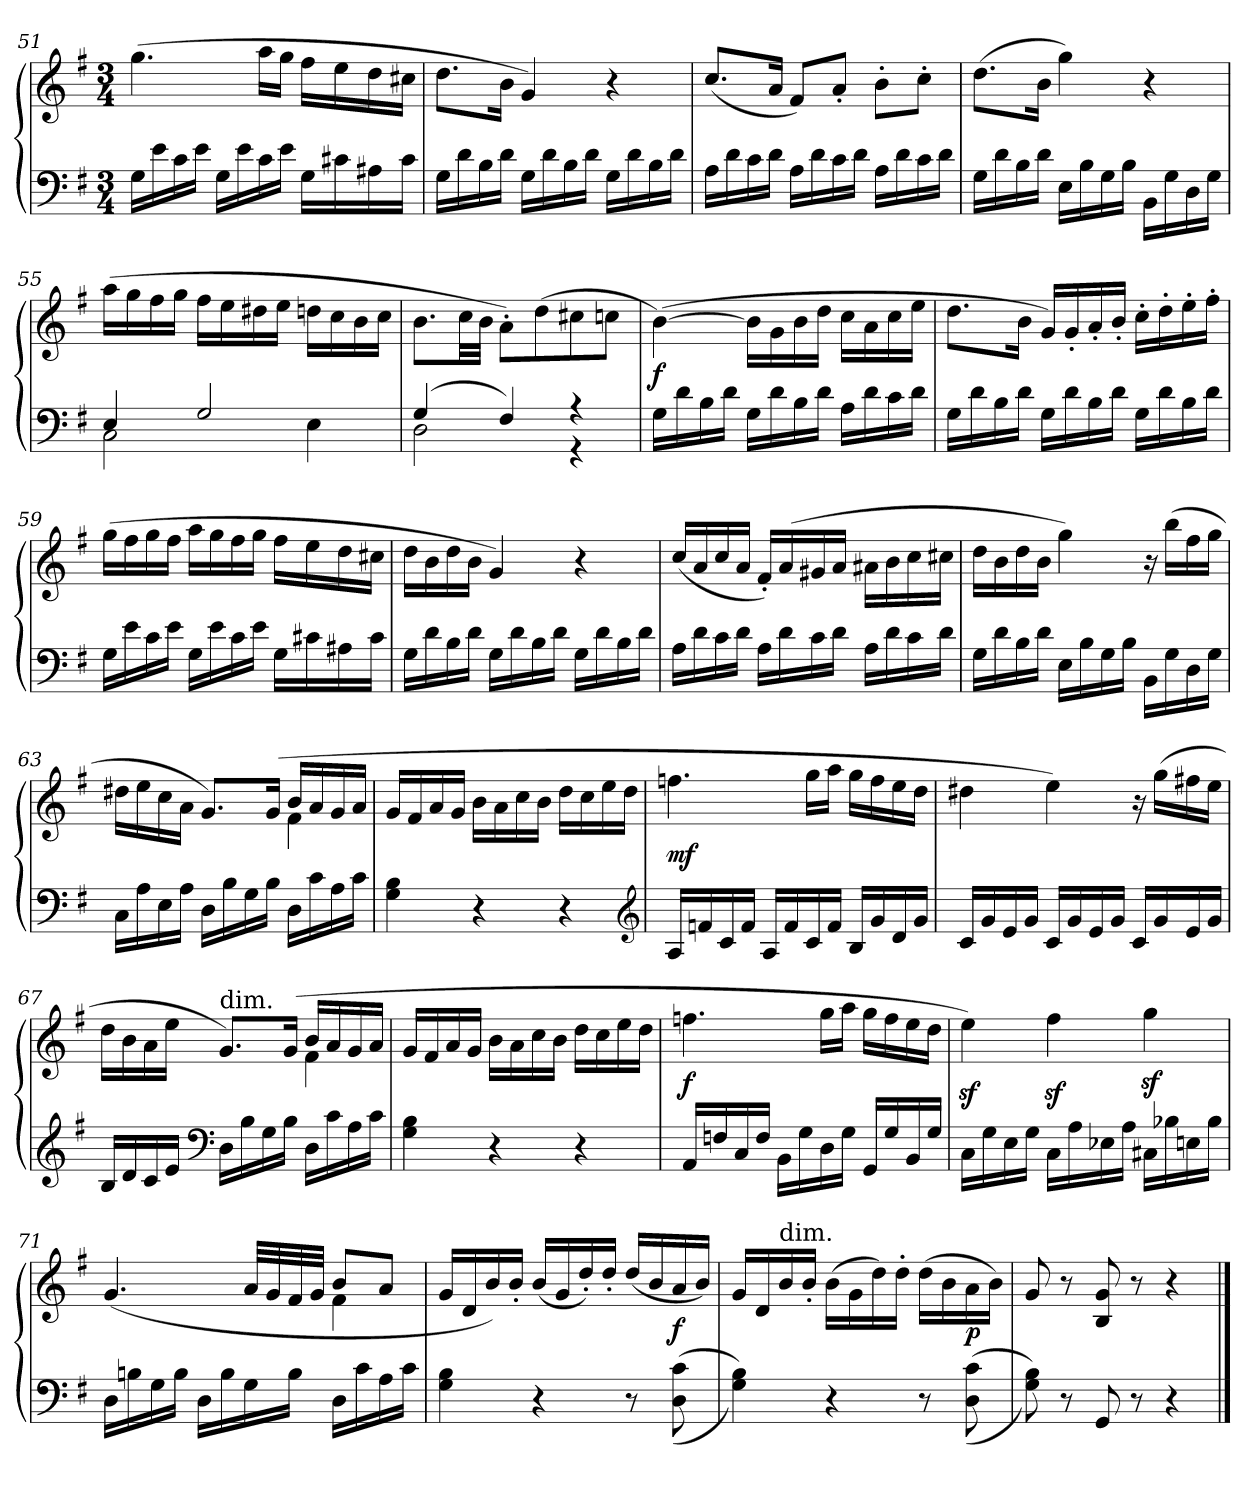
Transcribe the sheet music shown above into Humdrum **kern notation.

**kern	**kern	**dynam
*part1	*part1	*part1
*staff2	*staff1	*staff1/2
*clefF4	*clefG2	*
*k[f#]	*k[f#]	*
*G:	*G:	*
*M3/4	*M3/4	*
=51	=51	=51
16GLL	(4.gg	.
16e	.	.
16c	.	.
16eJJ	.	.
16GLL	.	.
16e	.	.
16c	16aaLL	.
16eJJ	16ggJJ	.
16GLL	16ff#LL	.
16c#X	16ee	.
16A#X	16dd	.
16c#JJ	16cc#XJJ	.
=52	=52	=52
16GLL	8.ddL	.
16d	.	.
16B	.	.
16dJJ	16bJk	.
16GLL	4g)	.
16d	.	.
16B	.	.
16dJJ	.	.
16GLL	4r	.
16d	.	.
16B	.	.
16dJJ	.	.
=53	=53	=53
16ALL	(8.cc/L	.
16d	.	.
16c	.	.
16dJJ	16a/Jk	.
16ALL	8f#L)	.
16d	.	.
16c	8a'J	.
16dJJ	.	.
16ALL	8b'L	.
16d	.	.
16c	8cc'J	.
16dJJ	.	.
=54	=54	=54
16GLL	(8.ddL	.
16d	.	.
16B	.	.
16dJJ	16bJk	.
16ELL	4gg)	.
16B	.	.
16G	.	.
16BJJ	.	.
16BBLL	4r	.
16G	.	.
16D	.	.
16GJJ	.	.
=55	=55	=55
*^	*	*
4E	2C	(16aaLL	.
.	.	16gg	.
.	.	16ff#	.
.	.	16ggJJ	.
2G	.	16ff#LL	.
.	.	16ee	.
.	.	16dd#X	.
.	.	16eeJJ	.
.	4E	16ddnLL	.
.	.	16cc	.
.	.	16b	.
.	.	16ccJJ	.
=56	=56	=56	=56
(4G	2D	8.bL	.
.	.	32ccLL	.
.	.	32bJJJ	.
4F#)	.	8a'L)	.
.	.	(8dd	.
4r	4r	8cc#X	.
.	.	8ccnJ	.
*v	*v	*	*
=57	=57	=57
16GLL	([4b)	f
16d	.	.
16B	.	.
16dJJ	.	.
16GLL	16bLL]	.
16d	16g	.
16B	16b	.
16dJJ	16ddJJ	.
16ALL	16ccLL	.
16d	16a	.
16c	16cc	.
16dJJ	16eeJJ	.
=58	=58	=58
16GLL	8.ddL	.
16d	.	.
16B	.	.
16dJJ	16bJk	.
16GLL	16gLL)	.
16d	16g'	.
16B	16a'	.
16dJJ	16b'JJ	.
16GLL	16cc'LL	.
16d	16dd'	.
16B	16ee'	.
16dJJ	16ff#'JJ	.
=59	=59	=59
16GLL	(16ggLL	.
16e	16ff#	.
16c	16gg	.
16eJJ	16ff#JJ	.
16GLL	16aaLL	.
16e	16gg	.
16c	16ff#	.
16eJJ	16ggJJ	.
16GLL	16ff#LL	.
16c#X	16ee	.
16A#X	16dd	.
16c#JJ	16cc#XJJ	.
=60	=60	=60
16GLL	16ddLL	.
16d	16b	.
16B	16dd	.
16dJJ	16bJJ	.
16GLL	4g)	.
16d	.	.
16B	.	.
16dJJ	.	.
16GLL	4r	.
16d	.	.
16B	.	.
16dJJ	.	.
=61	=61	=61
16ALL	(16cc/LL	.
16d	16a/	.
16c	16cc/	.
16dJJ	16a/JJ	.
16ALL	16f#'LL)	.
16d	(16a	.
16c	16g#X	.
16dJJ	16aJJ	.
16ALL	16a#XLL	.
16d	16b	.
16c	16cc	.
16dJJ	16cc#XJJ	.
=62	=62	=62
16GLL	16ddLL	.
16d	16b	.
16B	16dd	.
16dJJ	16bJJ	.
16ELL	4gg)	.
16B	.	.
16G	.	.
16BJJ	.	.
16BBLL	16r	.
16G	(>16bbLL	.
16D	16ff#	.
16GJJ	16ggJJ	.
=63	=63	=63
*	*^	*
16CLL	4ryy	16dd#XLL	.
16A	.	16ee	.
16E	.	16cc	.
16AJJ	.	16aJJ	.
16DLL	4ryy	8.gL)	.
16B	.	.	.
16G	.	.	.
16BJJ	.	(>16gJk	.
16DLL	16bLL	4f#	.
16c	16a	.	.
16A	16g	.	.
16cJJ	16aJJ	.	.
*	*v	*v	*
=64	=64	=64
4G 4B	16gLL	.
.	16f#	.
.	16a	.
.	16gJJ	.
4r	16bLL	.
.	16a	.
.	16cc	.
.	16bJJ	.
4r	16ddLL	.
.	16cc	.
.	16ee	.
.	16ddJJ	.
*clefG2	*	*
=65	=65	=65
16ALL	4.ffn	mf
16fn	.	.
16c	.	.
16fJJ	.	.
16ALL	.	.
16f	.	.
16c	16ggLL	.
16fJJ	16aaJJ	.
16BLL	16ggLL	.
16g	16ff	.
16d	16ee	.
16gJJ	16ddJJ	.
=66	=66	=66
16cLL	4dd#X	.
16g	.	.
16e	.	.
16gJJ	.	.
16cLL	4ee)	.
16g	.	.
16e	.	.
16gJJ	.	.
16cLL	16r	.
16g	(>16ggLL	.
16e	16ff#X	.
16gJJ	16eeJJ	.
=67	=67	=67
*	*^	*
16BLL	4ryy	16ddLL	.
16d	.	16b	.
16c	.	16a	.
16eJJ	.	16eeJJ	.
*clefF4	*	*	*
!	!LO:TX:a:t=dim.	!	!
16DLL	4ryy	8.gL)	.
16B	.	.	.
16G	.	.	.
16BJJ	.	(>16gJk	.
16DLL	16bLL	4f#	.
16c	16a	.	.
16A	16g	.	.
16cJJ	16aJJ	.	.
*	*v	*v	*
=68	=68	=68
4G 4B	16gLL	.
.	16f#	.
.	16a	.
.	16gJJ	.
4r	16bLL	.
.	16a	.
.	16cc	.
.	16bJJ	.
4r	16ddLL	.
.	16cc	.
.	16ee	.
.	16ddJJ	.
=69	=69	=69
16AALL	4.ffn	f
16Fn	.	.
16C	.	.
16FJJ	.	.
16BBLL	.	.
16G	.	.
16D	16ggLL	.
16GJJ	16aaJJ	.
16GGLL	16ggLL	.
16G	16ff	.
16BB	16ee	.
16GJJ	16ddJJ	.
=70	=70	=70
16CLL	4eez)	.
16G	.	.
16E	.	.
16GJJ	.	.
16CLL	4ff#z	.
16A	.	.
16E-X	.	.
16AJJ	.	.
16C#XLL	4ggz	.
16B-X	.	.
16En	.	.
16B-JJ	.	.
=71	=71	=71
*	*^	*
16DLL	(<4.g	4ryy	.
16Bn	.	.	.
16G	.	.	.
16BJJ	.	.	.
16DLL	.	4ryy	.
16B	.	.	.
16G	32aLLL	.	.
.	32g	.	.
16BJJ	32f#	.	.
.	32gJJJ	.	.
16DLL	8bL	4f#	.
16c	.	.	.
16A	8aJ	.	.
16cJJ	.	.	.
*	*v	*v	*
=72	=72	=72
4G 4B	16gLL	.
.	16d	.
.	16b)	.
.	16b'JJ	.
4r	(16b/LL	.
.	16g/	.
.	16dd'/)	.
.	16dd'/JJ	.
8r	(16dd/LL	.
.	16b/	.
(<(>8D 8c	16a/	f
.	16b/JJ)	.
=73	=73	=73
4G 4B))	16gLL	.
.	16d	.
!	!LO:TX:a:t=dim.	!
.	16b	.
.	16b'JJ	.
4r	(16bLL	.
.	16g	.
.	16dd)	.
.	16dd'JJ	.
8r	(16ddLL	.
.	16b	.
(<(>8D 8c	16a	p
.	16bJJ)	.
=74	=74	=74
8G 8B))	8g	.
8r	8r	.
8GG	8B 8g	.
8r	8r	.
4r	4r	.
==	==	==
*-	*-	*-
